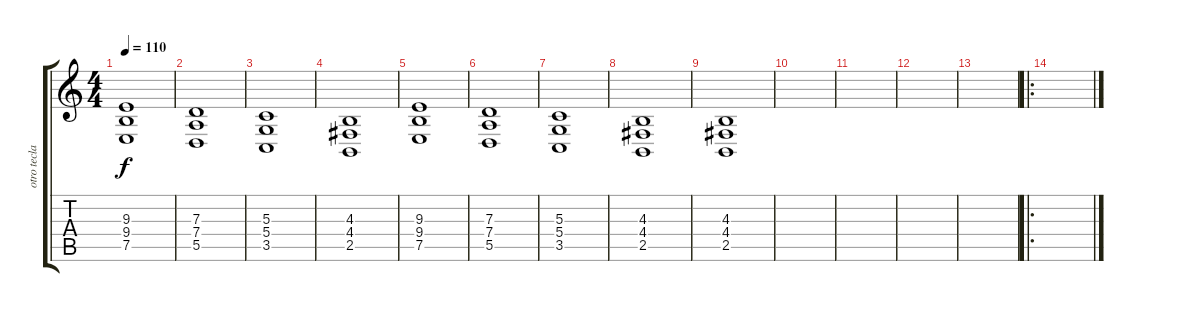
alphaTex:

\track ("otro teclado" "otro tecla") {instrument electricgrandpiano}
\staff {score tabs}
\tuning (E4 B3 G3 D3 A2 E2) {hide}
\ts (4 4)
\tempo 110
\tempo 99
\tempo 110
\clef g2
\ks c
(9.3 9.4 7.5).1{dy f instrument electricgrandpiano} |
(7.3 7.4 5.5).1 |
(5.3 5.4 3.5).1 |
(4.3 4.4 2.5).1 |
(9.3 9.4 7.5).1 |
(7.3 7.4 5.5).1 |
(5.3 5.4 3.5).1 |
(4.3 4.4 2.5).1 |
(4.3 4.4 2.5).1 |
|
|
|
|
\ro
